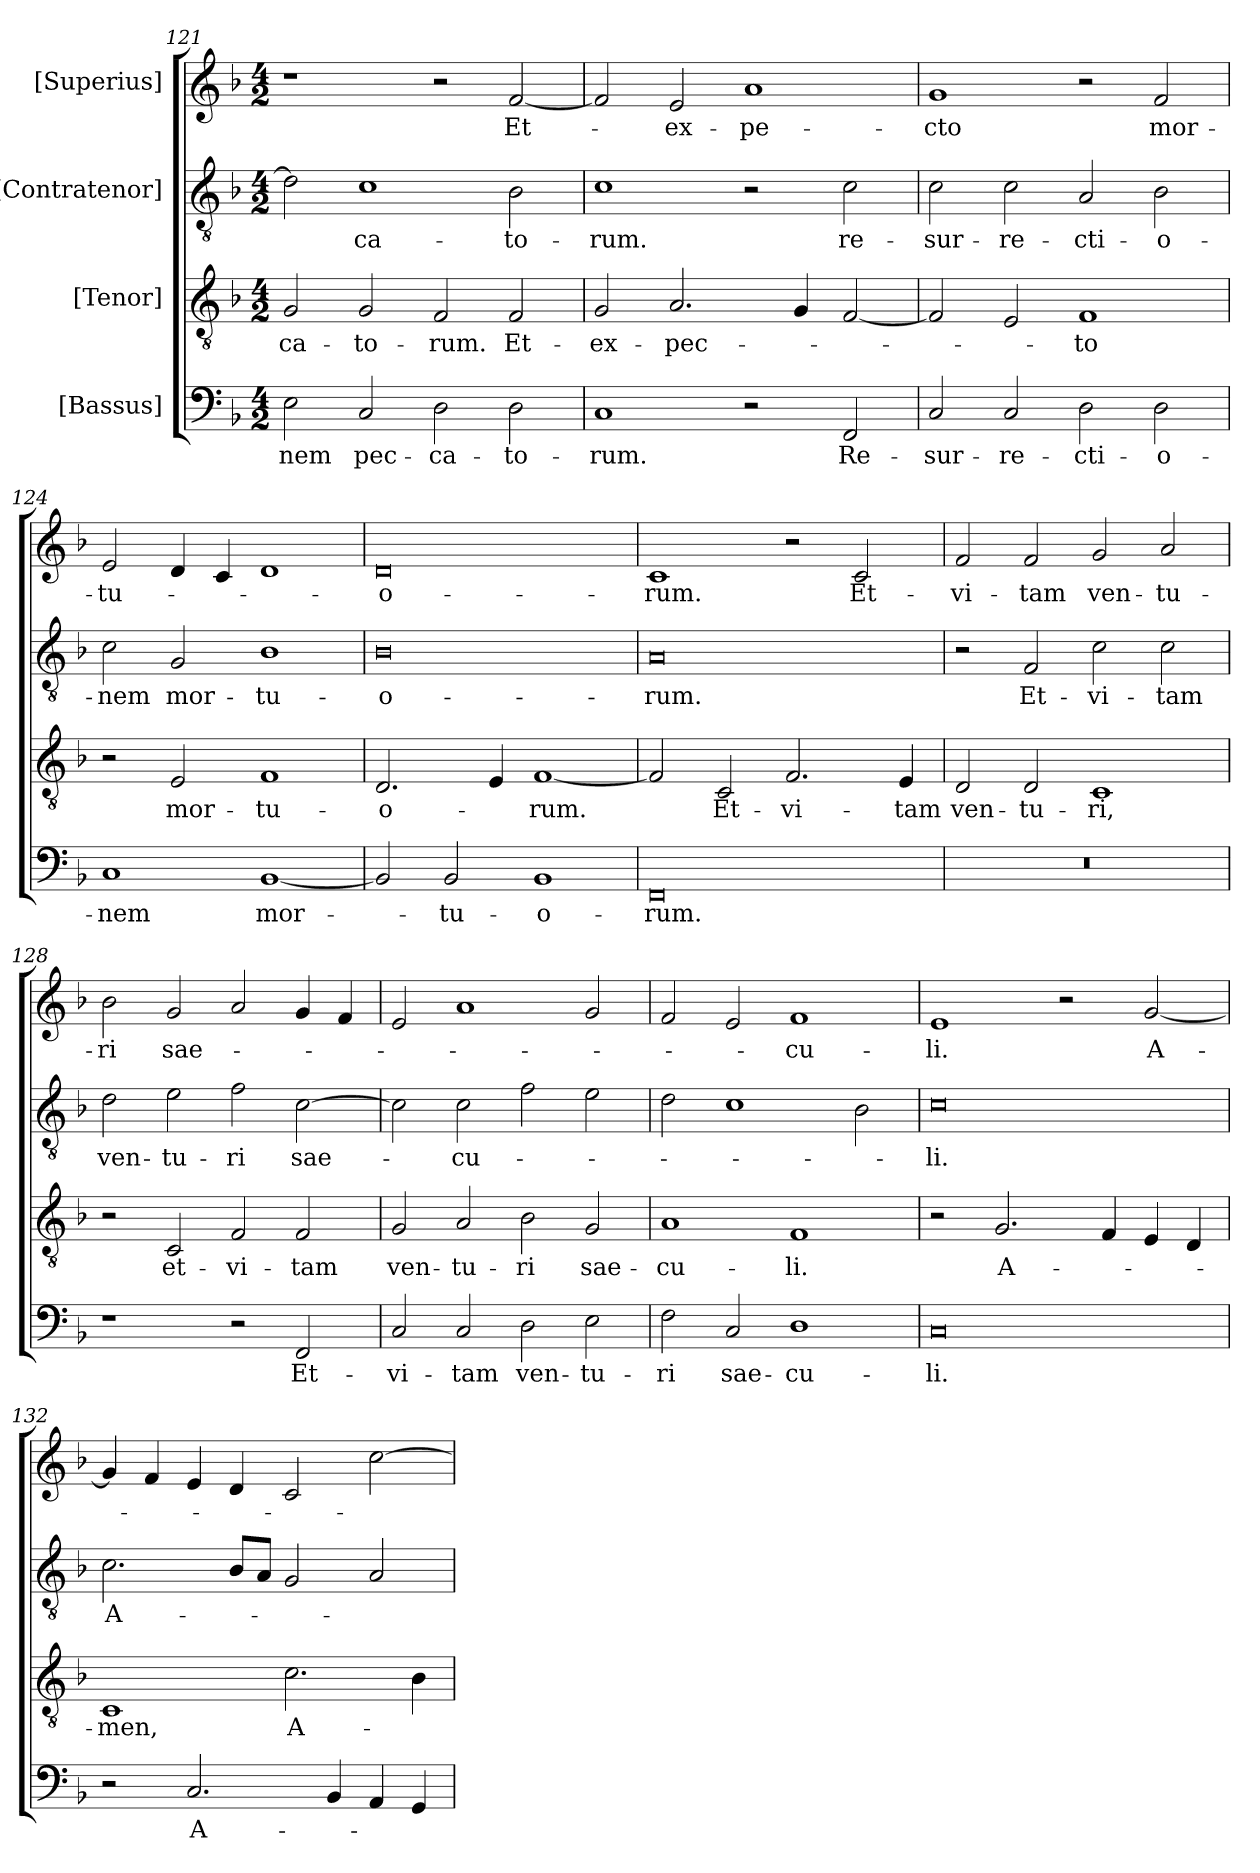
**kern	**text	**kern	**text	**kern	**text	**kern	**text
*part4	*part4	*part3	*part3	*part2	*part2	*part1	*part1
*staff4	*staff4	*staff3	*staff3	*staff2	*staff2	*staff1	*staff1
*I"[Bassus]	*	*I"[Tenor]	*	*I"[Contratenor]	*	*I"[Superius]	*
*clefF4	*	*clefGv2	*	*clefGv2	*	*clefG2	*
*k[b-]	*	*k[b-]	*	*k[b-]	*	*k[b-]	*
*M4/2	*	*M4/2	*	*M4/2	*	*M4/2	*
=121	=121	=121	=121	=121	=121	=121	=121
2E\	-nem	2G/	-ca-	2d\]	.	1r	.
2C/	pec-	2G/	-to-	1c\	-ca-	.	.
2D\	-ca-	2F/	-rum.	.	.	2r	.
2D\	-to-	2F/	Et-	2B-\	-to-	[2f/	Et-
=122	=122	=122	=122	=122	=122	=122	=122
1C/	-rum.	2G/	ex-	1c\	-rum.	2f/]	.
.	.	2.A/	-pec-	.	.	2e/	ex-
2r	.	.	.	2r	.	1a/	-pe-
.	.	4G/	.	.	.	.	.
2FF/	Re-	[2F/	.	2c\	re-	.	.
=123	=123	=123	=123	=123	=123	=123	=123
2C/	-sur-	2F/]	.	2c\	-sur-	1g/	-cto
2C/	-re-	2E/	.	2c\	-re-	.	.
2D\	-cti-	1F/	-to	2A/	-cti-	2r	.
2D\	-o-	.	.	2B-\	-o-	2f/	mor-
=124	=124	=124	=124	=124	=124	=124	=124
1C/	-nem	2r	.	2c\	-nem	2e/	-tu-
.	.	2E/	mor-	2G/	mor-	4d/	.
.	.	.	.	.	.	4c/	.
[1BB-/	mor-	1F/	-tu-	1B-\	-tu-	1d/	.
=125	=125	=125	=125	=125	=125	=125	=125
2BB-/]	.	2.D/	-o-	0B-\	-o-	0d/	-o-
2BB-/	-tu-	.	.	.	.	.	.
.	.	4E/	.	.	.	.	.
1BB-/	-o-	[1F/	-rum.	.	.	.	.
=126	=126	=126	=126	=126	=126	=126	=126
0FF/	-rum.	2F/]	.	0A/	-rum.	1c/	-rum.
.	.	2C/	Et-	.	.	.	.
.	.	2.F/	vi-	.	.	2r	.
.	.	.	.	.	.	2c/	Et-
.	.	4E/	-tam	.	.	.	.
=127	=127	=127	=127	=127	=127	=127	=127
0r	.	2D/	ven-	2r	.	2f/	vi-
.	.	2D/	-tu-	2F/	Et-	2f/	-tam
.	.	1C/	-ri,	2c\	vi-	2g/	ven-
.	.	.	.	2c\	-tam	2a/	-tu-
=128	=128	=128	=128	=128	=128	=128	=128
1r	.	2r	.	2d\	ven-	2b-\	-ri
.	.	2C/	et-	2e\	-tu-	2g/	sae-
2r	.	2F/	vi-	2f\	-ri	2a/	.
2FF/	Et-	2F/	-tam	[2c\	sae-	4g/	.
.	.	.	.	.	.	4f/	.
=129	=129	=129	=129	=129	=129	=129	=129
2C/	vi-	2G/	ven-	2c\]	.	2e/	.
2C/	-tam	2A/	-tu-	2c\	-cu-	1a/	.
2D\	ven-	2B-\	-ri	2f\	.	.	.
2E\	-tu-	2G/	sae-	2e\	.	2g/	.
=130	=130	=130	=130	=130	=130	=130	=130
2F\	-ri	1A/	-cu-	2d\	.	2f/	.
2C/	sae-	.	.	1c\	.	2e/	.
1D\	-cu-	1F/	-li.	.	.	1f/	-cu-
.	.	.	.	2B-\	.	.	.
=131	=131	=131	=131	=131	=131	=131	=131
0C/	-li.	2r	.	0c\	-li.	1e/	-li.
.	.	2.G/	A-	.	.	.	.
.	.	.	.	.	.	2r	.
.	.	4F/	.	.	.	.	.
.	.	4E/	.	.	.	[2g/	A-
.	.	4D/	.	.	.	.	.
=132	=132	=132	=132	=132	=132	=132	=132
2r	.	1C/	-men,	2.c\	A-	4g/]	.
.	.	.	.	.	.	4f/	.
2.C/	A-	.	.	.	.	4e/	.
.	.	.	.	8B-/L	.	4d/	.
.	.	.	.	8A/J	.	.	.
.	.	2.c\	A-	2G/	.	2c/	.
4BB-/	.	.	.	.	.	.	.
4AA/	.	.	.	2A/	.	[2cc\	.
4GG/	.	4B-\	.	.	.	.	.
=	=	=	=	=	=	=	=
*-	*-	*-	*-	*-	*-	*-	*-
